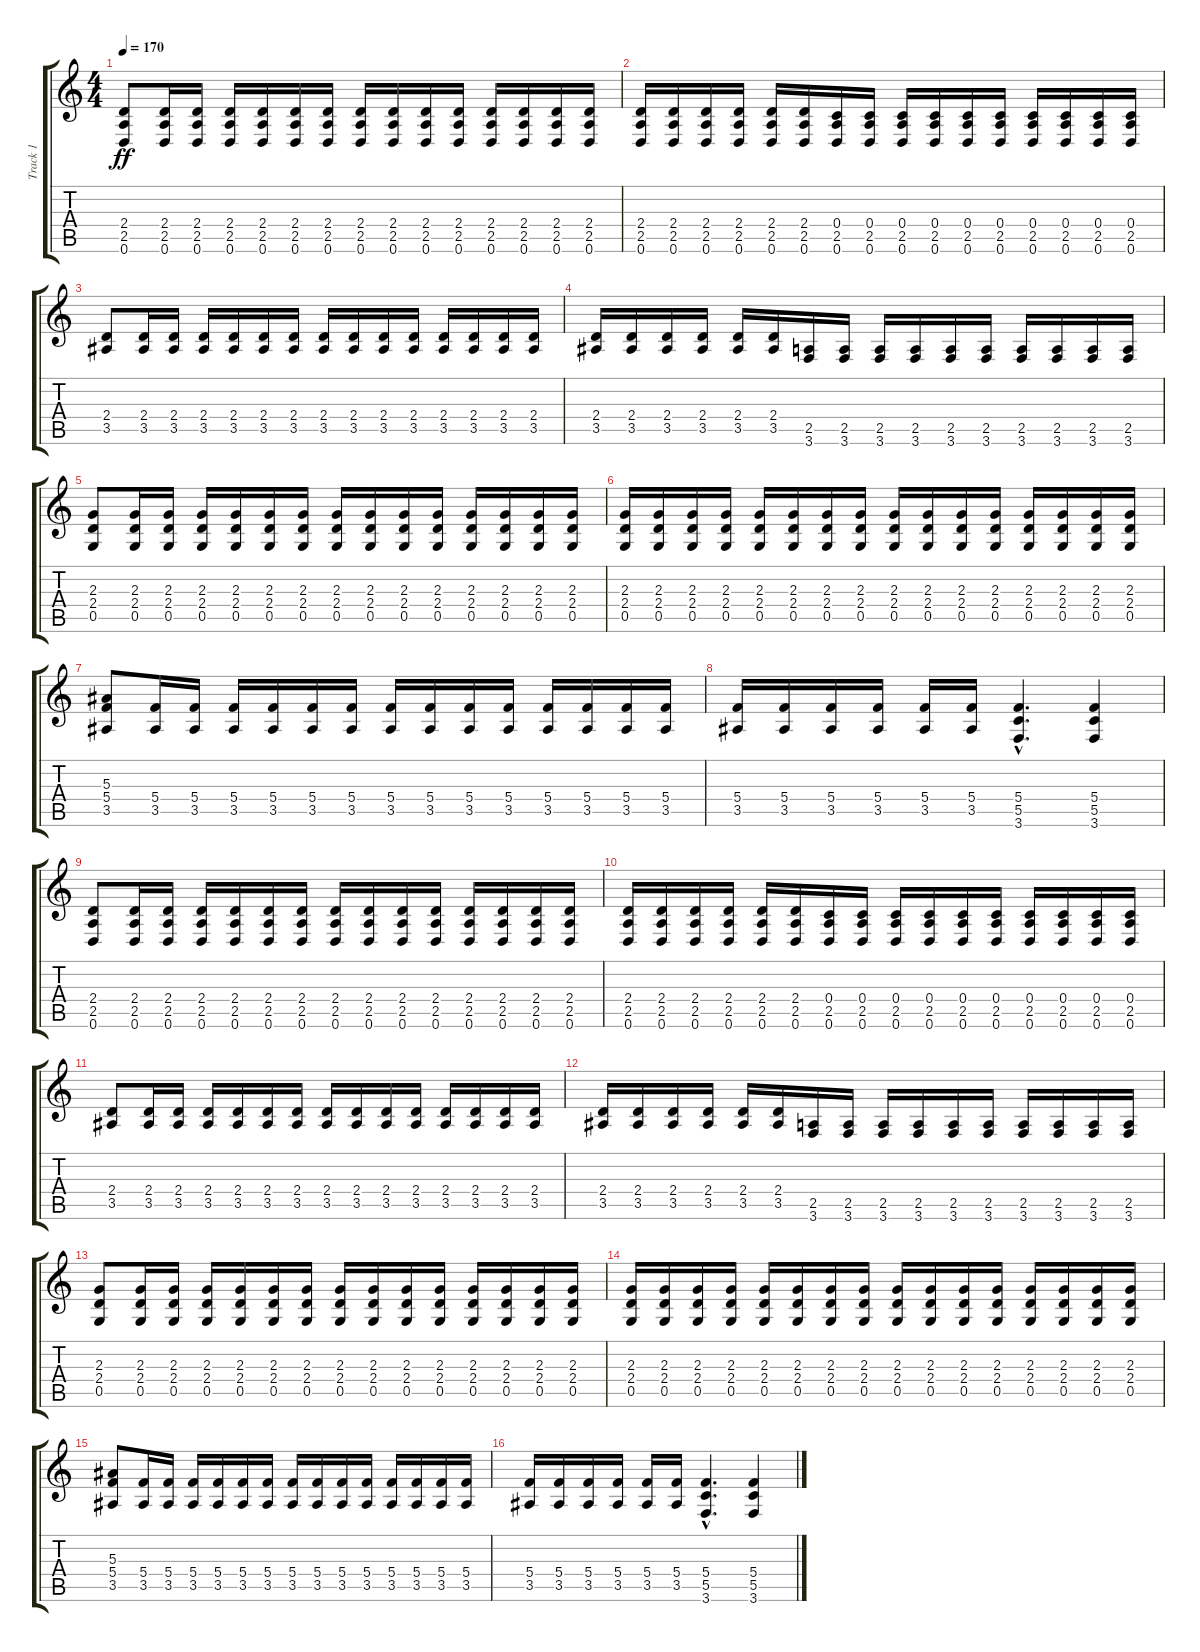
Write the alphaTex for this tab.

\track ("Track 1" "Track 1") {instrument distortionguitar}
\staff {score tabs}
\tuning (D4 A3 F3 C3 G2 D2) {hide}
\ts (4 4)
\tempo 170
\clef g2
\ks c
(2.4 2.5 0.6).8{dy ff} (2.4 2.5 0.6).16 (2.4 2.5 0.6).16 (2.4 2.5 0.6).16 (2.4 2.5 0.6).16 (2.4 2.5 0.6).16 (2.4 2.5 0.6).16 (2.4 2.5 0.6).16 (2.4 2.5 0.6).16 (2.4 2.5 0.6).16 (2.4 2.5 0.6).16 (2.4 2.5 0.6).16 (2.4 2.5 0.6).16 (2.4 2.5 0.6).16 (2.4 2.5 0.6).16 |
(2.4 2.5 0.6).16 (2.4 2.5 0.6).16 (2.4 2.5 0.6).16 (2.4 2.5 0.6).16 (2.4 2.5 0.6).16 (2.4 2.5 0.6).16 (0.4 2.5 0.6).16 (0.4 2.5 0.6).16 (0.4 2.5 0.6).16 (0.4 2.5 0.6).16 (0.4 2.5 0.6).16 (0.4 2.5 0.6).16 (0.4 2.5 0.6).16 (0.4 2.5 0.6).16 (0.4 2.5 0.6).16 (0.4 2.5 0.6).16 |
(2.4 3.5).8 (2.4 3.5).16 (2.4 3.5).16 (2.4 3.5).16 (2.4 3.5).16 (2.4 3.5).16 (2.4 3.5).16 (2.4 3.5).16 (2.4 3.5).16 (2.4 3.5).16 (2.4 3.5).16 (2.4 3.5).16 (2.4 3.5).16 (2.4 3.5).16 (2.4 3.5).16 |
(2.4 3.5).16 (2.4 3.5).16 (2.4 3.5).16 (2.4 3.5).16 (2.4 3.5).16 (2.4 3.5).16 (2.5 3.6).16 (2.5 3.6).16 (2.5 3.6).16 (2.5 3.6).16 (2.5 3.6).16 (2.5 3.6).16 (2.5 3.6).16 (2.5 3.6).16 (2.5 3.6).16 (2.5 3.6).16 |
(2.3 2.4 0.5).8 (2.3 2.4 0.5).16 (2.3 2.4 0.5).16 (2.3 2.4 0.5).16 (2.3 2.4 0.5).16 (2.3 2.4 0.5).16 (2.3 2.4 0.5).16 (2.3 2.4 0.5).16 (2.3 2.4 0.5).16 (2.3 2.4 0.5).16 (2.3 2.4 0.5).16 (2.3 2.4 0.5).16 (2.3 2.4 0.5).16 (2.3 2.4 0.5).16 (2.3 2.4 0.5).16 |
(2.3 2.4 0.5).16 (2.3 2.4 0.5).16 (2.3 2.4 0.5).16 (2.3 2.4 0.5).16 (2.3 2.4 0.5).16 (2.3 2.4 0.5).16 (2.3 2.4 0.5).16 (2.3 2.4 0.5).16 (2.3 2.4 0.5).16 (2.3 2.4 0.5).16 (2.3 2.4 0.5).16 (2.3 2.4 0.5).16 (2.3 2.4 0.5).16 (2.3 2.4 0.5).16 (2.3 2.4 0.5).16 (2.3 2.4 0.5).16 |
(5.3 5.4 3.5).8 (5.4 3.5).16 (5.4 3.5).16 (5.4 3.5).16 (5.4 3.5).16 (5.4 3.5).16 (5.4 3.5).16 (5.4 3.5).16 (5.4 3.5).16 (5.4 3.5).16 (5.4 3.5).16 (5.4 3.5).16 (5.4 3.5).16 (5.4 3.5).16 (5.4 3.5).16 |
(5.4 3.5).16 (5.4 3.5).16 (5.4 3.5).16 (5.4 3.5).16 (5.4 3.5).16 (5.4 3.5).16 (5.4{hac} 5.5{hac} 3.6{hac}).4{d} (5.4 5.5 3.6).4 |
(2.4 2.5 0.6).8 (2.4 2.5 0.6).16 (2.4 2.5 0.6).16 (2.4 2.5 0.6).16 (2.4 2.5 0.6).16 (2.4 2.5 0.6).16 (2.4 2.5 0.6).16 (2.4 2.5 0.6).16 (2.4 2.5 0.6).16 (2.4 2.5 0.6).16 (2.4 2.5 0.6).16 (2.4 2.5 0.6).16 (2.4 2.5 0.6).16 (2.4 2.5 0.6).16 (2.4 2.5 0.6).16 |
(2.4 2.5 0.6).16 (2.4 2.5 0.6).16 (2.4 2.5 0.6).16 (2.4 2.5 0.6).16 (2.4 2.5 0.6).16 (2.4 2.5 0.6).16 (0.4 2.5 0.6).16 (0.4 2.5 0.6).16 (0.4 2.5 0.6).16 (0.4 2.5 0.6).16 (0.4 2.5 0.6).16 (0.4 2.5 0.6).16 (0.4 2.5 0.6).16 (0.4 2.5 0.6).16 (0.4 2.5 0.6).16 (0.4 2.5 0.6).16 |
(2.4 3.5).8 (2.4 3.5).16 (2.4 3.5).16 (2.4 3.5).16 (2.4 3.5).16 (2.4 3.5).16 (2.4 3.5).16 (2.4 3.5).16 (2.4 3.5).16 (2.4 3.5).16 (2.4 3.5).16 (2.4 3.5).16 (2.4 3.5).16 (2.4 3.5).16 (2.4 3.5).16 |
(2.4 3.5).16 (2.4 3.5).16 (2.4 3.5).16 (2.4 3.5).16 (2.4 3.5).16 (2.4 3.5).16 (2.5 3.6).16 (2.5 3.6).16 (2.5 3.6).16 (2.5 3.6).16 (2.5 3.6).16 (2.5 3.6).16 (2.5 3.6).16 (2.5 3.6).16 (2.5 3.6).16 (2.5 3.6).16 |
(2.3 2.4 0.5).8 (2.3 2.4 0.5).16 (2.3 2.4 0.5).16 (2.3 2.4 0.5).16 (2.3 2.4 0.5).16 (2.3 2.4 0.5).16 (2.3 2.4 0.5).16 (2.3 2.4 0.5).16 (2.3 2.4 0.5).16 (2.3 2.4 0.5).16 (2.3 2.4 0.5).16 (2.3 2.4 0.5).16 (2.3 2.4 0.5).16 (2.3 2.4 0.5).16 (2.3 2.4 0.5).16 |
(2.3 2.4 0.5).16 (2.3 2.4 0.5).16 (2.3 2.4 0.5).16 (2.3 2.4 0.5).16 (2.3 2.4 0.5).16 (2.3 2.4 0.5).16 (2.3 2.4 0.5).16 (2.3 2.4 0.5).16 (2.3 2.4 0.5).16 (2.3 2.4 0.5).16 (2.3 2.4 0.5).16 (2.3 2.4 0.5).16 (2.3 2.4 0.5).16 (2.3 2.4 0.5).16 (2.3 2.4 0.5).16 (2.3 2.4 0.5).16 |
(5.3 5.4 3.5).8 (5.4 3.5).16 (5.4 3.5).16 (5.4 3.5).16 (5.4 3.5).16 (5.4 3.5).16 (5.4 3.5).16 (5.4 3.5).16 (5.4 3.5).16 (5.4 3.5).16 (5.4 3.5).16 (5.4 3.5).16 (5.4 3.5).16 (5.4 3.5).16 (5.4 3.5).16 |
(5.4 3.5).16 (5.4 3.5).16 (5.4 3.5).16 (5.4 3.5).16 (5.4 3.5).16 (5.4 3.5).16 (5.4{hac} 5.5{hac} 3.6{hac}).4{d} (5.4 5.5 3.6).4
